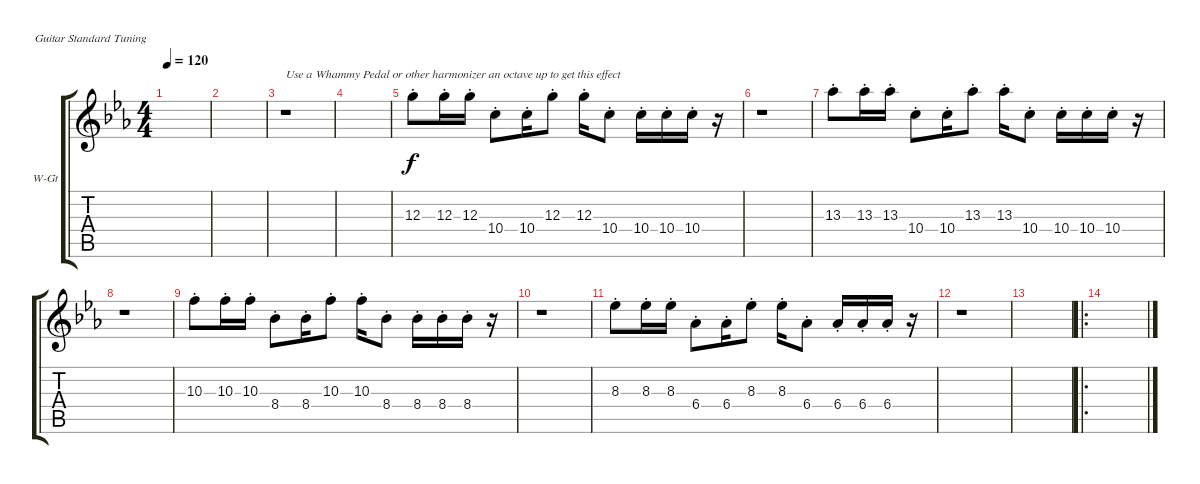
\defaultSystemsLayout 4
\bracketExtendMode groupsimilarinstruments
\firstSystemTrackNameOrientation horizontal
\otherSystemsTrackNameOrientation horizontal
\track ("Whammy pedal octave up" "W-Gt") {instrument distortionguitar}
\staff {score tabs}
\tuning (E4 B3 G3 D3 A2 E2)
\ts (4 4)
\tempo 120
\clef g2
\scale
0.333333
\ks cminor
|
\scale
0.333333 |
\scale
0.333333 r.1{txt "Use a Whammy Pedal or other harmonizer an octave up to get this effect"} |
\scale
0.333333 |
\scale
0.333333 12.3{st}.8 12.3{st}.16 12.3{st}.16 10.4{st}.8 10.4{st}.16 12.3{st}.8 12.3{st}.16 10.4{st}.8 10.4{st}.16 10.4{st}.16 10.4{st}.16 r.16 |
\scale
0.333333 r.1 |
\scale
0.333333 13.3{st}.8 13.3{st}.16 13.3{st}.16 10.4{st}.8 10.4{st}.16 13.3{st}.8 13.3{st}.16 10.4{st}.8 10.4{st}.16 10.4{st}.16 10.4{st}.16 r.16 |
\scale
0.333333 r.1 |
\scale
0.333333 10.3{st}.8 10.3{st}.16 10.3{st}.16 8.4{st}.8 8.4{st}.16 10.3{st}.8 10.3{st}.16 8.4{st}.8 8.4{st}.16 8.4{st}.16 8.4{st}.16 r.16 |
\scale
0.333333 r.1 |
\scale
0.333333 8.3{st}.8 8.3{st}.16 8.3{st}.16 6.4{st}.8 6.4{st}.16 8.3{st}.8 8.3{st}.16 6.4{st}.8 6.4{st}.16 6.4{st}.16 6.4{st}.16 r.16 |
r.1 |
|
\ro
